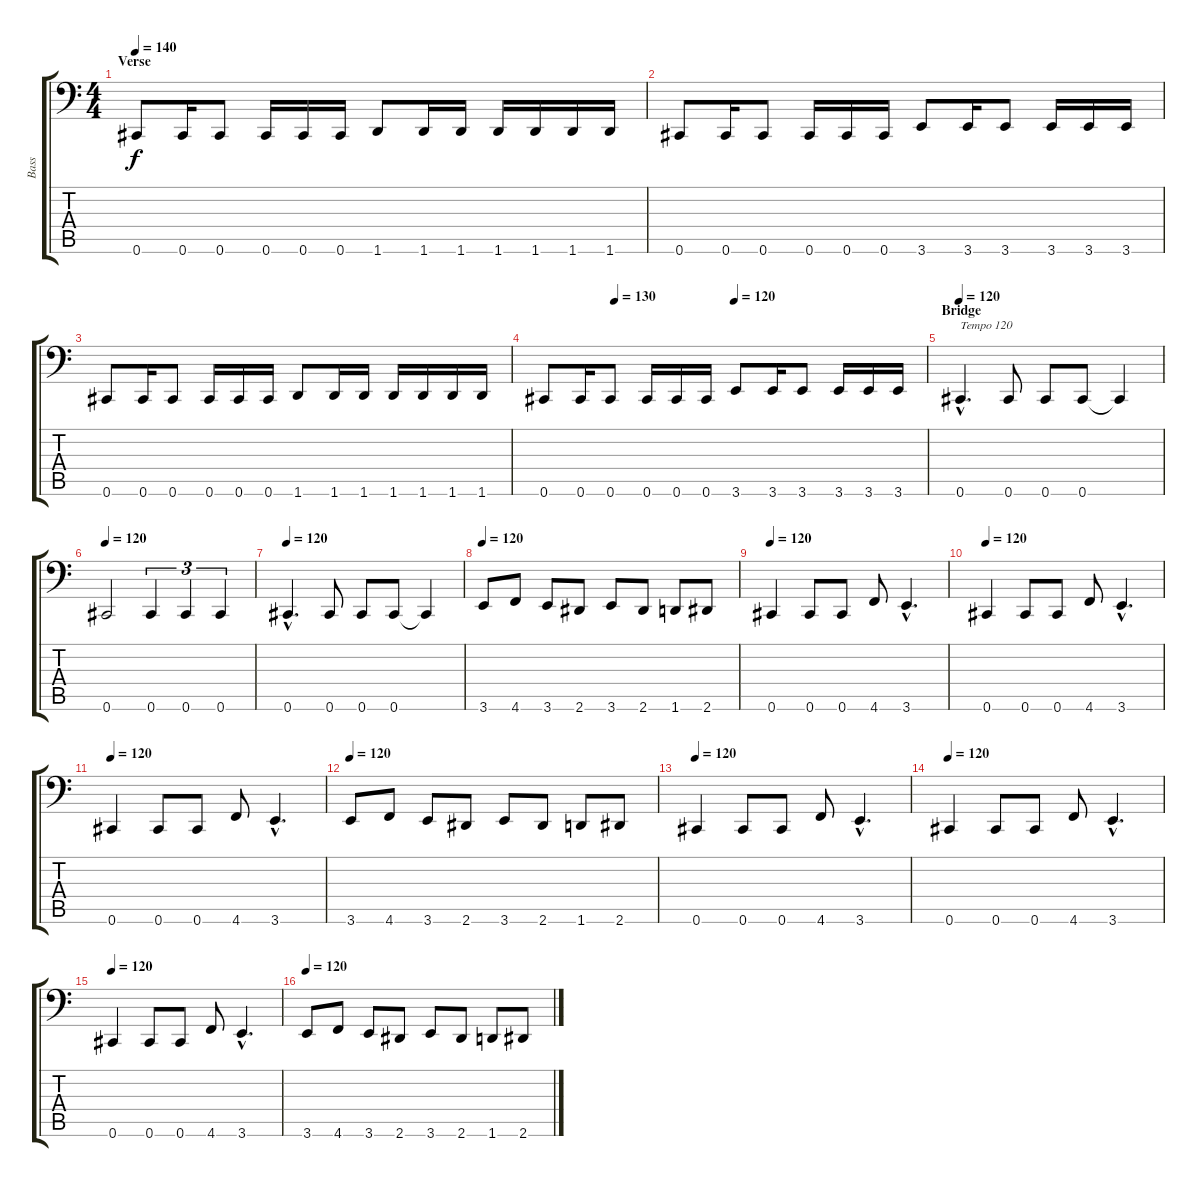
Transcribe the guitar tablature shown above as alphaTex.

\track ("Bass" "Bass") {instrument electricbasspick}
\staff {score tabs}
\tuning (Db3 Ab2 E2 B1 Gb1 Db1) {hide}
\ts (4 4)
\section ("" "Verse")
\tempo 140
\clef f4
\ks c
0.6.8{dy f} 0.6.16 0.6.8 0.6.16 0.6.16 0.6.16 1.6.8 1.6.16 1.6.16 1.6.16 1.6.16 1.6.16 1.6.16 |
0.6.8 0.6.16 0.6.8 0.6.16 0.6.16 0.6.16 3.6.8 3.6.16 3.6.8 3.6.16 3.6.16 3.6.16 |
0.6.8 0.6.16 0.6.8 0.6.16 0.6.16 0.6.16 1.6.8 1.6.16 1.6.16 1.6.16 1.6.16 1.6.16 1.6.16 |
\tempo (130 0.1875)
\tempo (120 0.5)
0.6.8 0.6.16 0.6.8 0.6.16 0.6.16 0.6.16 3.6.8 3.6.16 3.6.8 3.6.16 3.6.16 3.6.16 |
\section ("" "Bridge")
\tempo 120
0.6{hac}.4{d txt "Tempo 120"} 0.6.8 0.6.8 0.6.8 0.6{t}.4 |
\tempo 120
0.6.2 0.6.4{tu (3 2)} 0.6.4{tu (3 2)} 0.6.4{tu (3 2)} |
\tempo 120
0.6{hac}.4{d} 0.6.8 0.6.8 0.6.8 0.6{t}.4 |
\tempo 120
3.6.8 4.6.8 3.6.8 2.6.8 3.6.8 2.6.8 1.6.8 2.6.8 |
\tempo 120
0.6.4 0.6.8 0.6.8 4.6.8 3.6{hac}.4{d} |
\tempo 120
0.6.4 0.6.8 0.6.8 4.6.8 3.6{hac}.4{d} |
\tempo 120
0.6.4 0.6.8 0.6.8 4.6.8 3.6{hac}.4{d} |
\tempo 120
3.6.8 4.6.8 3.6.8 2.6.8 3.6.8 2.6.8 1.6.8 2.6.8 |
\tempo 120
0.6.4 0.6.8 0.6.8 4.6.8 3.6{hac}.4{d} |
\tempo 120
0.6.4 0.6.8 0.6.8 4.6.8 3.6{hac}.4{d} |
\tempo 120
0.6.4 0.6.8 0.6.8 4.6.8 3.6{hac}.4{d} |
\tempo 120
3.6.8 4.6.8 3.6.8 2.6.8 3.6.8 2.6.8 1.6.8 2.6.8
